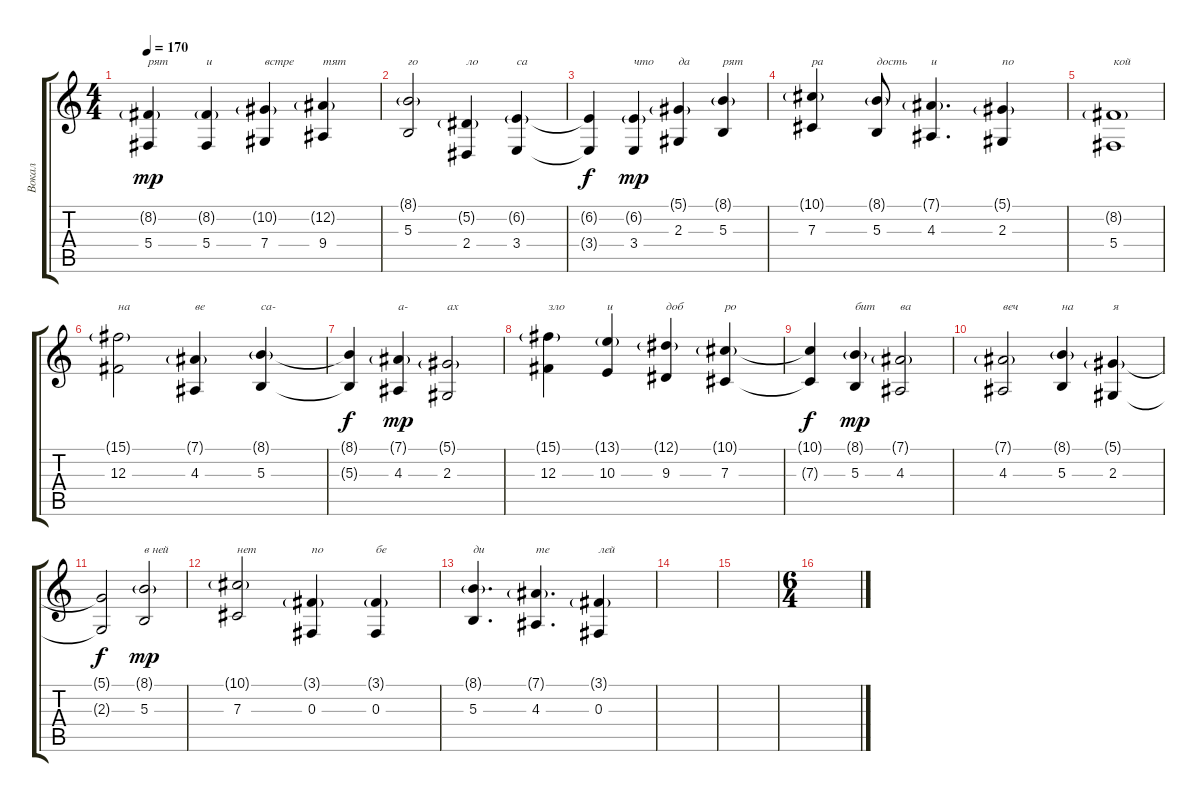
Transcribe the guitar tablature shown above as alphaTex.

\track ("Вокал" "Вокал") {instrument bassoon}
\staff {score tabs}
\tuning (Eb4 Bb3 Gb3 Db3 Ab2 Eb2) {hide}
\ts (4 4)
\tempo 170
\clef g2
\ks c
(8.2{g} 5.4).4{txt "рят" dy mp} (8.2{g} 5.4).4{txt "и"} (10.2{g} 7.4).4{txt "встре"} (12.2{g} 9.4).4{txt "тят"} |
(8.1{g} 5.3).2{txt "го"} (5.2{g} 2.4).4{txt "ло"} (6.2{g} 3.4).4{txt "са"} |
(6.2{t} 3.4{t}).4{dy f} (6.2{g} 3.4).4{txt "что" dy mp} (5.1{g} 2.3).4{txt "да"} (8.1{g} 5.3).4{txt "рят"} |
(10.1{g} 7.3).4{txt "ра"} (8.1{g} 5.3).8{txt "дость"} (7.1{g} 4.3).4{d txt "и"} (5.1{g} 2.3).4{txt "по"} |
(8.2{g} 5.4).1{txt "кой"} |
(15.1{g} 12.3).2{txt "на"} (7.1{g} 4.3).4{txt "ве"} (8.1{g} 5.3).4{txt "са-"} |
(8.1{t} 5.3{t}).4{dy f} (7.1{g} 4.3).4{txt "а-" dy mp} (5.1{g} 2.3).2{txt "ах"} |
(15.1{g} 12.3).4{txt "зло"} (13.1{g} 10.3).4{txt "и"} (12.1{g} 9.3).4{txt "доб"} (10.1{g} 7.3).4{txt "ро"} |
(10.1{t} 7.3{t}).4{dy f} (8.1{g} 5.3).4{txt "бит" dy mp} (7.1{g} 4.3).2{txt "ва"} |
(7.1{g} 4.3).2{txt "веч"} (8.1{g} 5.3).4{txt "на"} (5.1{g} 2.3).4{txt "я"} |
(5.1{t} 2.3{t}).2{dy f} (8.1{g} 5.3).2{txt "в ней" dy mp} |
(10.1{g} 7.3).2{txt "нет"} (3.1{g} 0.3).4{txt "по"} (3.1{g} 0.3).4{txt "бе"} |
(8.1{g} 5.3).4{d txt "ди"} (7.1{g} 4.3).4{d txt "те"} (3.1{g} 0.3).4{txt "лей"} |
|
|
\ts (6 4)
